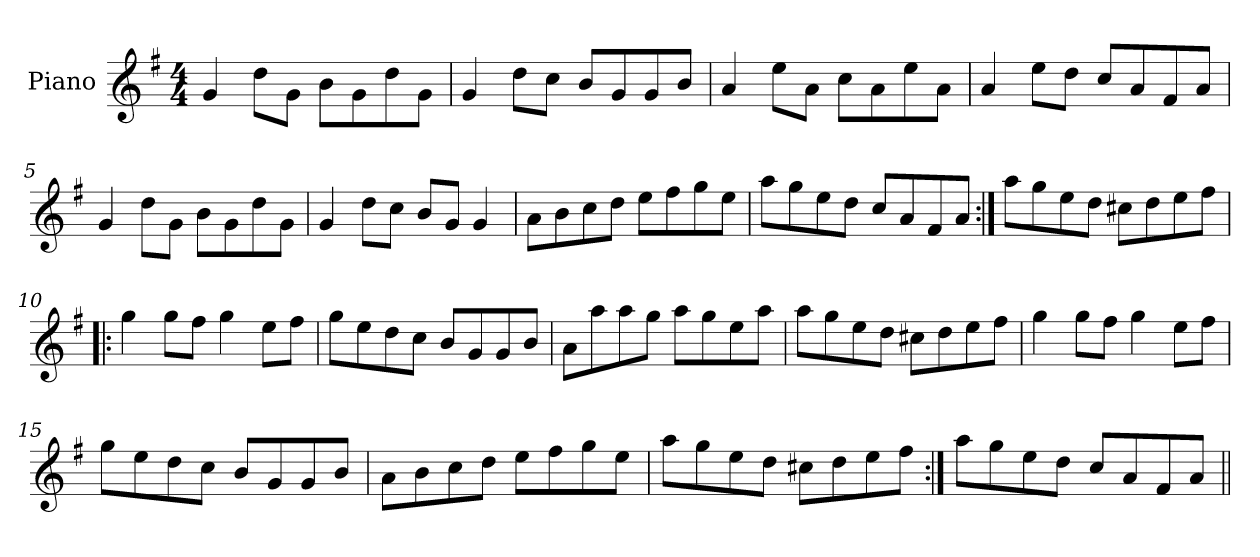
**kern
*part1
*staff1
*I"Piano
*I'Pno
*clefG2
*k[f#]
*G:
*M4/4
=1
4g/
8dd\L
8g\J
8b\L
8g\
8dd\
8g\J
=2
4g/
8dd\L
8cc\J
8b/L
8g/
8g/
8b/J
=3
4a/
8ee\L
8a\J
8cc\L
8a\
8ee\
8a\J
=4
4a/
8ee\L
8dd\J
8cc/L
8a/
8f#/
8a/J
!!LO:LB:g=z
=5
4g/
8dd\L
8g\J
8b\L
8g\
8dd\
8g\J
=6
4g/
8dd\L
8cc\J
8b/L
8g/J
4g/
=7
8a\L
8b\
8cc\
8dd\J
8ee\L
8ff#\
8gg\
8ee\J
=8
8aa\L
8gg\
8ee\
8dd\J
8cc/L
8a/
8f#/
8a/J
!!LO:LB:g=z
=9:|!
8aa\L
8gg\
8ee\
8dd\J
8cc#X\L
8dd\
8ee\
8ff#\J
=10!|:
4gg\
8gg\L
8ff#\J
4gg\
8ee\L
8ff#\J
=11
8gg\L
8ee\
8dd\
8cc\J
8b/L
8g/
8g/
8b/J
=12
8a\L
8aa\
8aa\
8gg\J
8aa\L
8gg\
8ee\
8aa\J
!!LO:LB:g=z
=13
8aa\L
8gg\
8ee\
8dd\J
8cc#X\L
8dd\
8ee\
8ff#\J
=14
4gg\
8gg\L
8ff#\J
4gg\
8ee\L
8ff#\J
=15
8gg\L
8ee\
8dd\
8cc\J
8b/L
8g/
8g/
8b/J
=16
8a\L
8b\
8cc\
8dd\J
8ee\L
8ff#\
8gg\
8ee\J
!!LO:LB:g=z
=17
8aa\L
8gg\
8ee\
8dd\J
8cc#X\L
8dd\
8ee\
8ff#\J
=18:|!
8aa\L
8gg\
8ee\
8dd\J
8cc/L
8a/
8f#/
8a/J
=||
*-
